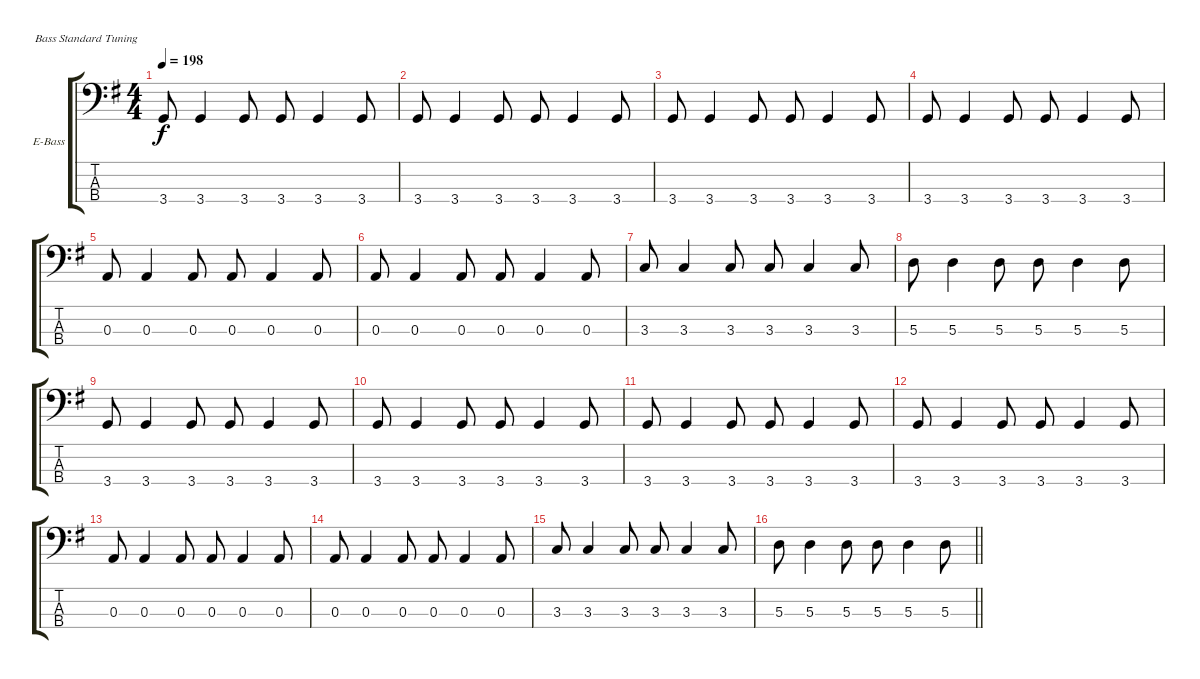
\defaultSystemsLayout 4
\bracketExtendMode groupsimilarinstruments
\firstSystemTrackNameOrientation horizontal
\otherSystemsTrackNameOrientation horizontal
\track ("Bass" "E-Bass") {instrument electricbassfinger}
\staff {score tabs}
\tuning (G2 D2 A1 E1)
\ts (4 4)
\tempo 198
\clef f4
\scale
0.333333
\ks g
3.4.8{dy f} 3.4.4 3.4.8 3.4.8 3.4.4 3.4.8 |
\scale
0.333333 3.4.8 3.4.4 3.4.8 3.4.8 3.4.4 3.4.8 |
\scale
0.333333 3.4.8 3.4.4 3.4.8 3.4.8 3.4.4 3.4.8 |
\scale
0.333333 3.4.8 3.4.4 3.4.8 3.4.8 3.4.4 3.4.8 |
\scale
0.333333 0.3.8 0.3.4 0.3.8 0.3.8 0.3.4 0.3.8 |
\scale
0.333333 0.3.8 0.3.4 0.3.8 0.3.8 0.3.4 0.3.8 |
\scale
0.333333 3.3.8 3.3.4 3.3.8 3.3.8 3.3.4 3.3.8 |
\scale
0.333333 5.3.8 5.3.4 5.3.8 5.3.8 5.3.4 5.3.8 |
\scale
0.333333 3.4.8 3.4.4 3.4.8 3.4.8 3.4.4 3.4.8 |
\scale
0.333333 3.4.8 3.4.4 3.4.8 3.4.8 3.4.4 3.4.8 |
\scale
0.333333 3.4.8 3.4.4 3.4.8 3.4.8 3.4.4 3.4.8 |
\scale
0.333333 3.4.8 3.4.4 3.4.8 3.4.8 3.4.4 3.4.8 |
\scale
0.333333 0.3.8 0.3.4 0.3.8 0.3.8 0.3.4 0.3.8 |
\scale
0.333333 0.3.8 0.3.4 0.3.8 0.3.8 0.3.4 0.3.8 |
\scale
0.333333 3.3.8 3.3.4 3.3.8 3.3.8 3.3.4 3.3.8 |
\scale
0.333333
\barLineRight lightlight
5.3.8 5.3.4 5.3.8 5.3.8 5.3.4 5.3.8
